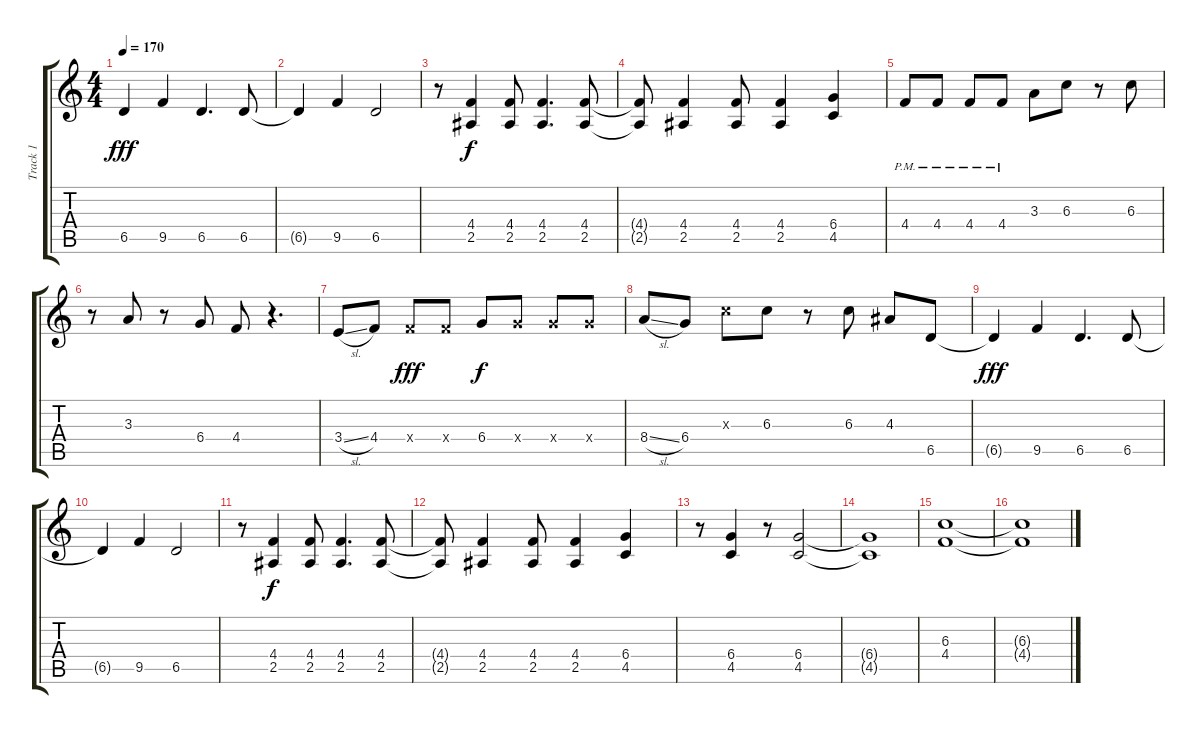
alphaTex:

\track ("Track 1" "Track 1") {instrument distortionguitar}
\staff {score tabs}
\tuning (Eb4 Bb3 Gb3 Db3 Ab2 Eb2) {hide}
\ts (4 4)
\tempo 170
\clef g2
\ks c
6.5{t}.4{dy fff} 9.5.4 6.5.4{d} 6.5.8 |
6.5{t}.4 9.5.4 6.5.2 |
r.8 (4.4 2.5).4{dy f} (4.4 2.5).8 (4.4 2.5).4{d} (4.4 2.5).8 |
(4.4{t} 2.5{t}).8 (4.4 2.5).4 (4.4 2.5).8 (4.4 2.5).4 (6.4 4.5).4 |
4.4{pm}.8 4.4{pm}.8 4.4{pm}.8 4.4{pm}.8 3.3.8 6.3.8 r.8 6.3.8 |
r.8 3.3.8 r.8 6.4.8 4.4.8 r.4{d} |
3.4{sl}.8 4.4.8 4.4{x}.8{dy fff} 4.4{x}.8 6.4.8{dy f} 6.4{x}.8 6.4{x}.8 6.4{x}.8 |
8.4{sl}.8 6.4.8 6.3{x}.8 6.3.8 r.8 6.3.8 4.3.8 6.5.8 |
6.5{t}.4{dy fff} 9.5.4 6.5.4{d} 6.5.8 |
6.5{t}.4 9.5.4 6.5.2 |
r.8 (4.4 2.5).4{dy f} (4.4 2.5).8 (4.4 2.5).4{d} (4.4 2.5).8 |
(4.4{t} 2.5{t}).8 (4.4 2.5).4 (4.4 2.5).8 (4.4 2.5).4 (6.4 4.5).4 |
r.8 (6.4 4.5).4 r.8 (6.4 4.5).2 |
(6.4{t} 4.5{t}).1 |
(6.3 4.4).1 |
(6.3{t} 4.4{t}).1
